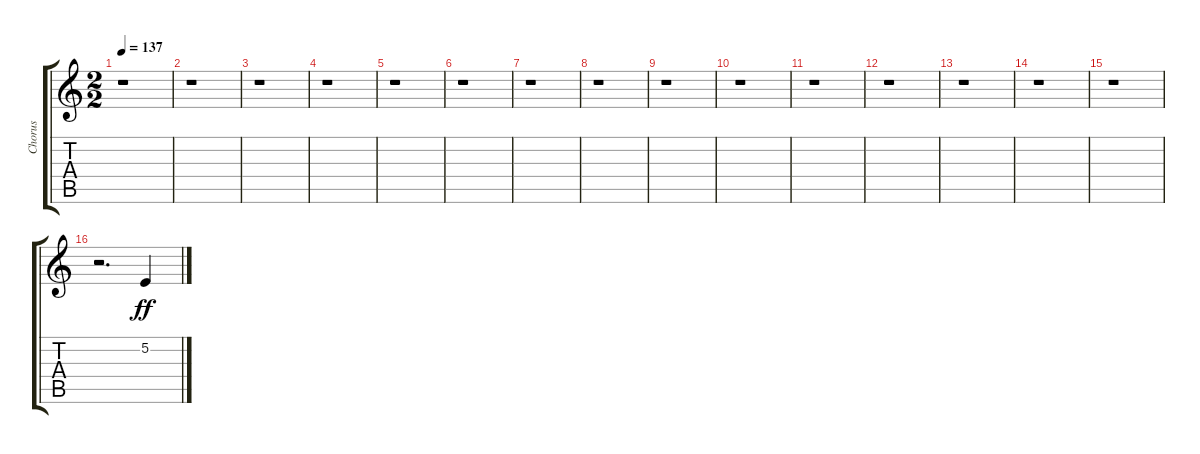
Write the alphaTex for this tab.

\track ("Chorus" "Chorus") {instrument voiceoohs}
\staff {score tabs}
\tuning (E4 B3 G3 D3 A2 E2) {hide}
\ts (2 2)
\tempo 137
\clef g2
\ks c
r.1{dy ff} |
r.1 |
r.1 |
r.1 |
r.1 |
r.1 |
r.1 |
r.1 |
r.1 |
r.1 |
r.1 |
r.1 |
r.1 |
r.1 |
r.1 |
r.2{d} 5.2.4
